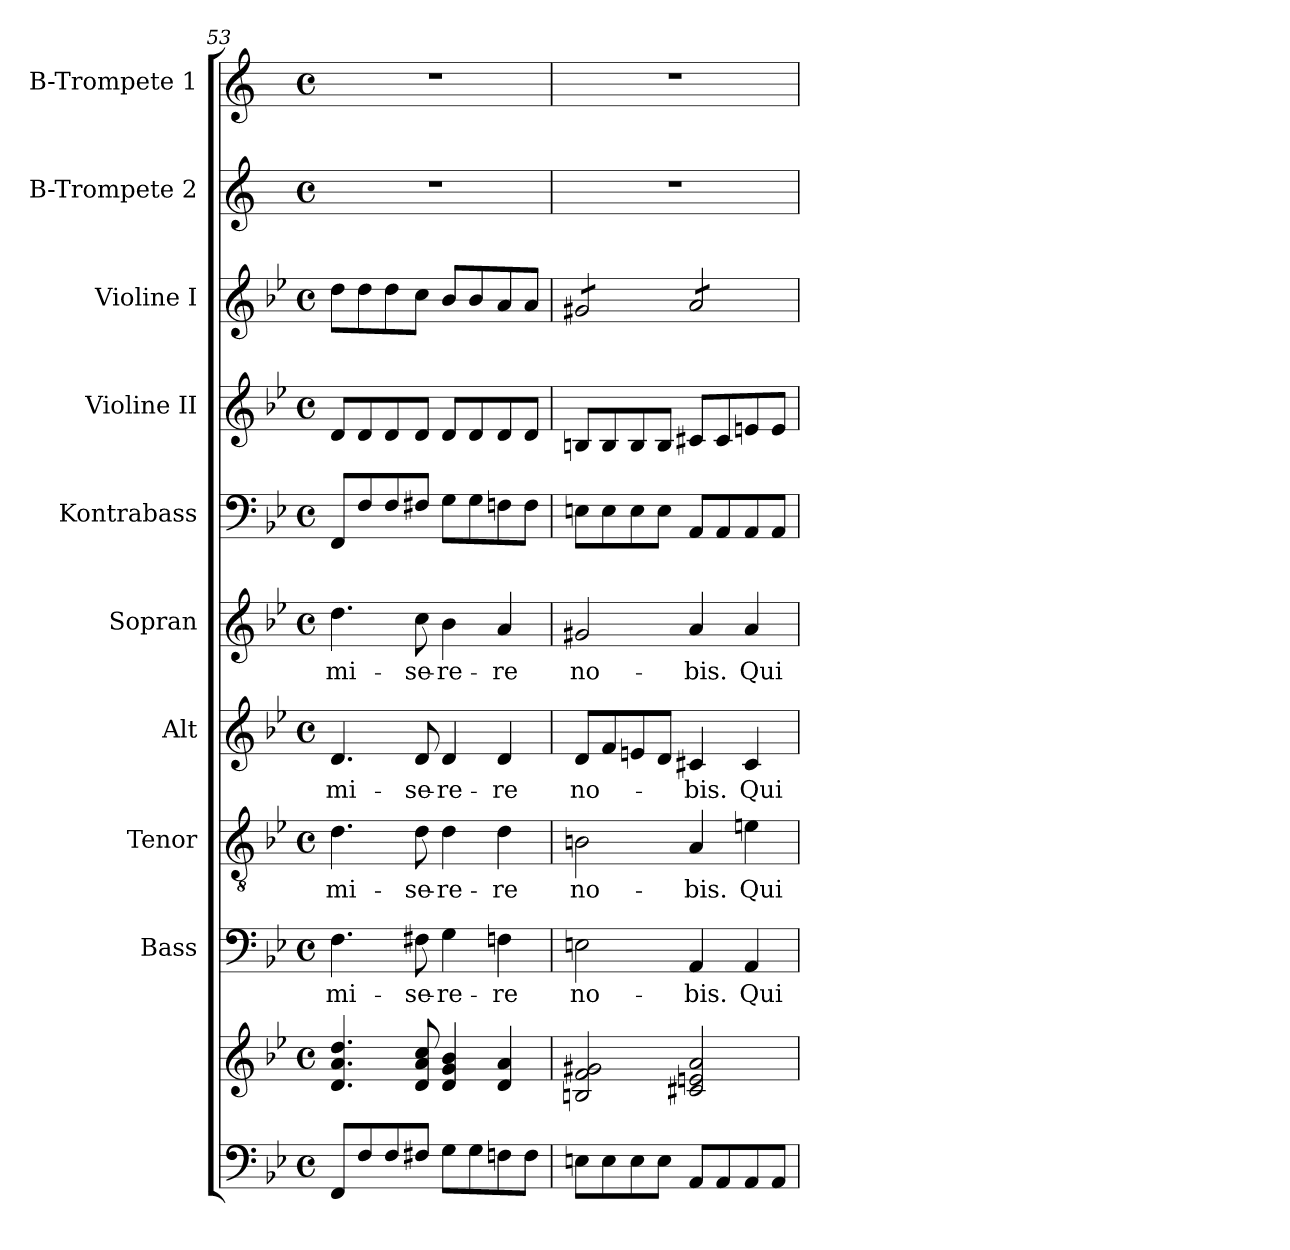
**kern	**kern	**kern	**text	**kern	**text	**kern	**text	**kern	**text	**kern	**kern	**kern	**kern	**kern
*part10	*part10	*part9	*part9	*part8	*part8	*part7	*part7	*part6	*part6	*part5	*part4	*part3	*part2	*part1
*staff11	*staff10	*staff9	*staff9	*staff8	*staff8	*staff7	*staff7	*staff6	*staff6	*staff5	*staff4	*staff3	*staff2	*staff1
*	*	*I"Bass	*	*I"Tenor	*	*I"Alt	*	*I"Sopran	*	*I"Kontrabass	*I"Violine II	*I"Violine I	*I"B-Trompete 2	*I"B-Trompete 1
*	*	*I'B.	*	*I'T.	*	*I'A.	*	*I'S.	*	*I'Kb.	*I'Vl. II	*I'Vl. I	*I'B Trp. 2	*I'B Trp. 1
*clefF4	*clefG2	*clefF4	*	*clefGv2	*	*clefG2	*	*clefG2	*	*clefF4	*clefG2	*clefG2	*clefG2	*clefG2
*	*	*	*	*	*	*	*	*	*	*ITrd7c12	*	*	*ITrd1c2	*ITrd1c2
*k[b-e-]	*k[b-e-]	*k[b-e-]	*	*k[b-e-]	*	*k[b-e-]	*	*k[b-e-]	*	*k[b-e-]	*k[b-e-]	*k[b-e-]	*k[b-e-]	*k[b-e-]
*B-:	*B-:	*B-:	*	*B-:	*	*B-:	*	*B-:	*	*B-:	*B-:	*B-:	*B-:	*B-:
*M4/4	*M4/4	*M4/4	*	*M4/4	*	*M4/4	*	*M4/4	*	*M4/4	*M4/4	*M4/4	*M4/4	*M4/4
*met(c)	*met(c)	*met(c)	*	*met(c)	*	*met(c)	*	*met(c)	*	*met(c)	*met(c)	*met(c)	*met(c)	*met(c)
=53	=53	=53	=53	=53	=53	=53	=53	=53	=53	=53	=53	=53	=53	=53
!	!	!	!LO:LY:b	!	!LO:LY:b	!	!LO:LY:b	!	!LO:LY:b	!	!	!	!	!
8FF/L	4.d/ 4.a/ 4.dd/	4.F\	mi-	4.d\	mi-	4.d/	mi-	4.dd\	mi-	8FFF/L	8d/L	8dd\L	1r	1r
8F/	.	.	.	.	.	.	.	.	.	8FF/	8d/	8dd\	.	.
8F/	.	.	.	.	.	.	.	.	.	8FF/	8d/	8dd\	.	.
!	!	!	!LO:LY:b	!	!LO:LY:b	!	!LO:LY:b	!	!LO:LY:b	!	!	!	!	!
8F#X/J	8d/ 8a/ 8cc/	8F#X\	-se-	8d\	-se-	8d/	-se-	8cc\	-se-	8FF#X/J	8d/J	8cc\J	.	.
!	!	!	!LO:LY:b	!	!LO:LY:b	!	!LO:LY:b	!	!LO:LY:b	!	!	!	!	!
8G\L	4d/ 4g/ 4b-/	4G\	-re-	4d\	-re-	4d/	-re-	4b-\	-re-	8GG\L	8d/L	8b-/L	.	.
8G\	.	.	.	.	.	.	.	.	.	8GG\	8d/	8b-/	.	.
!	!	!	!LO:LY:b	!	!LO:LY:b	!	!LO:LY:b	!	!LO:LY:b	!	!	!	!	!
8Fn\	4d/ 4a/	4Fn\	-re	4d\	-re	4d/	-re	4a/	-re	8FFn\	8d/	8a/	.	.
8F\J	.	.	.	.	.	.	.	.	.	8FF\J	8d/J	8a/J	.	.
=54	=54	=54	=54	=54	=54	=54	=54	=54	=54	=54	=54	=54	=54	=54
!	!	!	!LO:LY:b	!	!LO:LY:b	!	!LO:LY:b	!	!LO:LY:b	!	!	!	!	!
*	*	*	*	*	*	*	*	*	*	*	*	*tremolo	*	*
8En\L	2Bn/ 2f/ 2g#X/	2En\	no-	2Bn\	no-	8d/L	no-	2g#X/	no-	8EEn\L	8Bn/L	8g#X/L	1r	1r
8E\	.	.	.	.	.	8f/	.	.	.	8EE\	8B/	8g#X/	.	.
8E\	.	.	.	.	.	8en/	.	.	.	8EE\	8B/	8g#X/	.	.
8E\J	.	.	.	.	.	8d/J	.	.	.	8EE\J	8B/J	8g#X/J	.	.
!	!	!	!LO:LY:b	!	!LO:LY:b	!	!LO:LY:b	!	!LO:LY:b	!	!	!	!	!
8AA/L	2c#X/ 2en/ 2a/	4AA/	-bis.	4A/	-bis.	4c#X/	-bis.	4a/	-bis.	8AAA/L	8c#X/L	8a/L	.	.
8AA/	.	.	.	.	.	.	.	.	.	8AAA/	8c#/	8a/	.	.
!	!	!	!LO:LY:b	!	!LO:LY:b	!	!LO:LY:b	!	!LO:LY:b	!	!	!	!	!
8AA/	.	4AA/	Qui	4en\	Qui	4c#/	Qui	4a/	Qui	8AAA/	8en/	8a/	.	.
8AA/J	.	.	.	.	.	.	.	.	.	8AAA/J	8e/J	8a/J	.	.
*	*	*	*	*	*	*	*	*	*	*	*	*Xtremolo	*	*
=	=	=	=	=	=	=	=	=	=	=	=	=	=	=
*-	*-	*-	*-	*-	*-	*-	*-	*-	*-	*-	*-	*-	*-	*-
